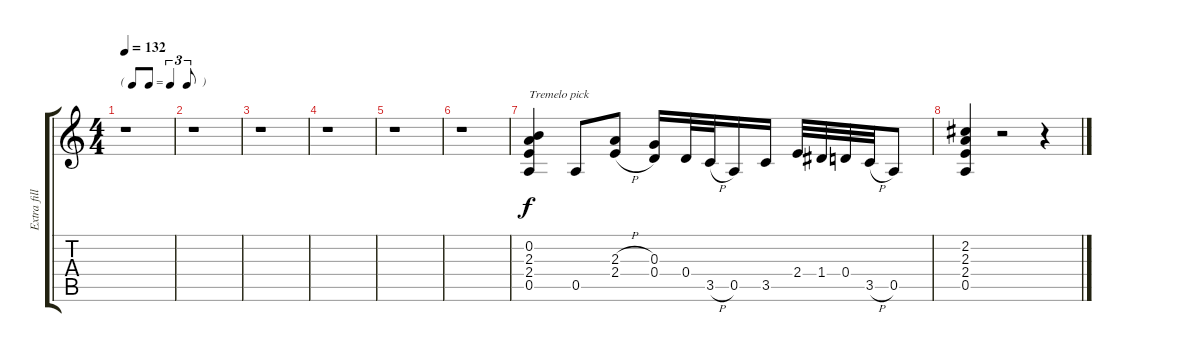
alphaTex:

\track ("Extra fill" "Extra fill") {instrument overdrivenguitar}
\staff {score tabs}
\tuning (E4 B3 G3 D3 A2 E2) {hide}
\ts (4 4)
\tf triplet8th
\tempo 132
\clef g2
\ks c
r.1{dy f} |
r.1 |
r.1 |
r.1 |
r.1 |
r.1 |
(0.2 2.3 2.4 0.5).4{txt "Tremelo pick"} 0.5.8 (2.3{h} 2.4{h}).8 (0.3 0.4).16 0.4.32 3.5{h}.32 0.5.16 3.5.16 2.4.32 1.4.32 0.4.32 3.5{h}.32 0.5.8 |
(2.2 2.3 2.4 0.5).4 r.2 r.4
